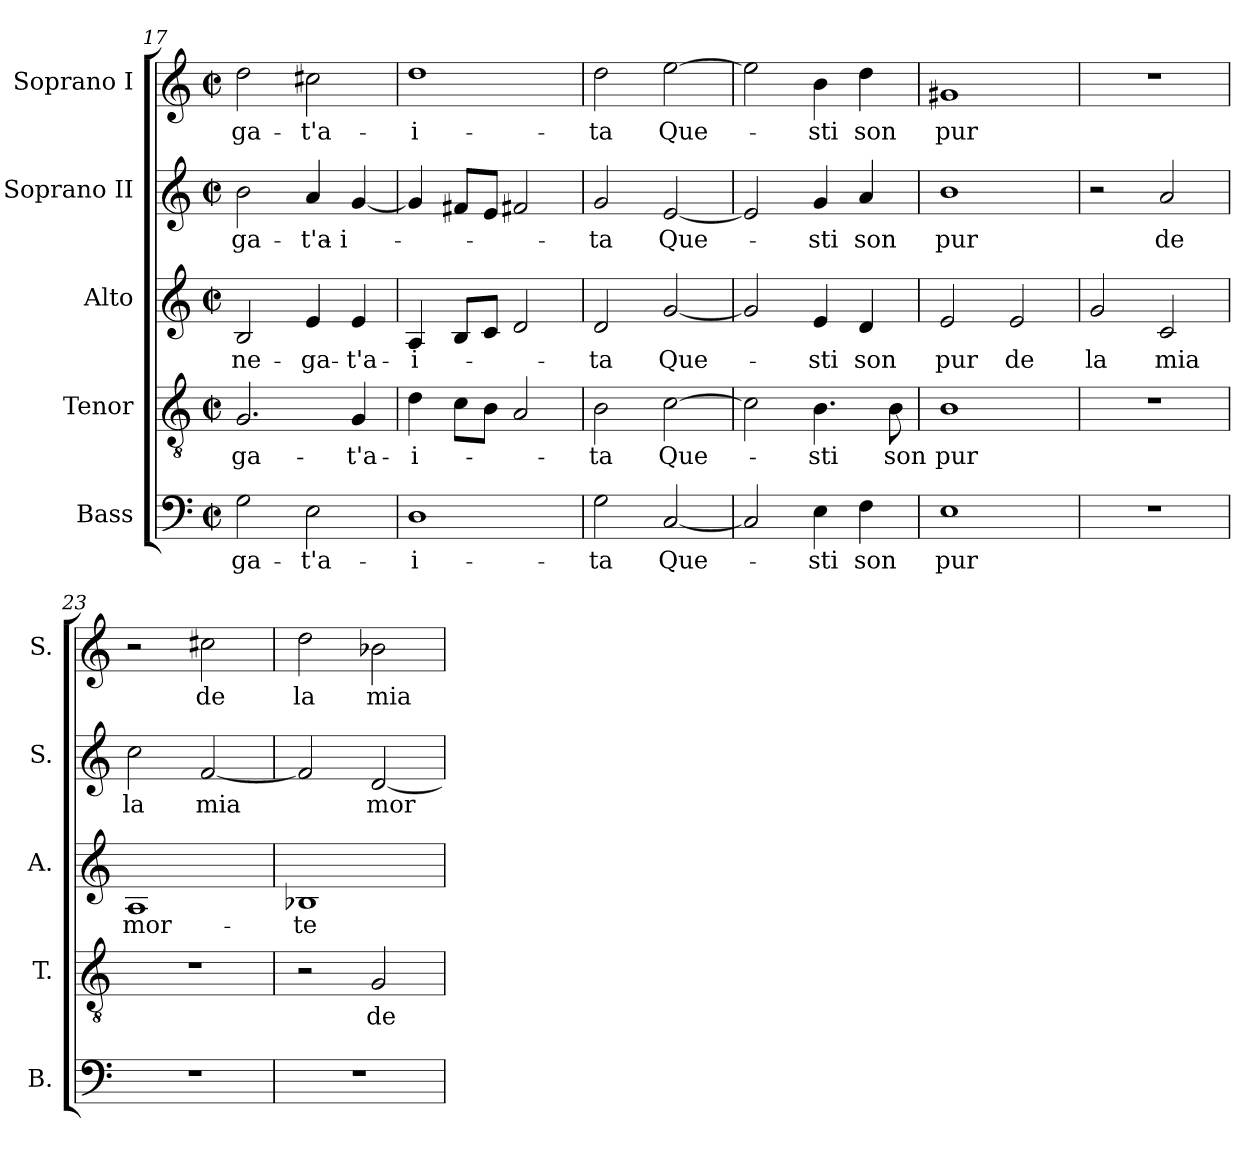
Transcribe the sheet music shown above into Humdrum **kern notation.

**kern	**text	**kern	**text	**kern	**text	**kern	**text	**kern	**text
*part5	*part5	*part4	*part4	*part3	*part3	*part2	*part2	*part1	*part1
*staff5	*staff5	*staff4	*staff4	*staff3	*staff3	*staff2	*staff2	*staff1	*staff1
*I"Bass	*	*I"Tenor	*	*I"Alto	*	*I"Soprano II	*	*I"Soprano I	*
*I'B.	*	*I'T.	*	*I'A.	*	*I'S.	*	*I'S.	*
*clefF4	*	*clefGv2	*	*clefG2	*	*clefG2	*	*clefG2	*
*	*	*ITrd7c12	*	*	*	*	*	*	*
*k[]	*	*k[]	*	*k[]	*	*k[]	*	*k[]	*
*C:	*	*C:	*	*C:	*	*C:	*	*C:	*
*M2/2	*	*M2/2	*	*M2/2	*	*M2/2	*	*M2/2	*
*met(c|)	*	*met(c|)	*	*met(c|)	*	*met(c|)	*	*met(c|)	*
=17	=17	=17	=17	=17	=17	=17	=17	=17	=17
!	!LO:LY:b:color=#000000	!	!	!	!	!	!	!	!
!	!	!	!LO:LY:b:color=#000000	!	!	!	!	!	!
!	!	!	!	!	!LO:LY:b:color=#000000	!	!	!	!
!	!	!	!	!	!	!	!LO:LY:b:color=#000000	!	!
!	!	!	!	!	!	!	!	!	!LO:LY:b:color=#000000
2Gi\	-ga-	2.GGi/	-ga-	2Bi/	ne-	2bi\	-ga-	2ddi\	-ga-
!	!LO:LY:b:color=#000000	!	!	!	!	!	!	!	!
!	!	!	!	!	!LO:LY:b:color=#000000	!	!	!	!
!	!	!	!	!	!	!	!LO:LY:b:color=#000000	!	!
!	!	!	!	!	!	!	!	!	!LO:LY:b:color=#000000
2Ei\	-t'a-	.	.	4ei/	-ga-	4ai/	-t'a-	2cc#Xi\	-t'a-
!	!	!	!LO:LY:b:color=#000000	!	!	!	!	!	!
!	!	!	!	!	!LO:LY:b:color=#000000	!	!	!	!
!	!	!	!	!	!	!	!LO:LY:b:color=#000000	!	!
.	.	4GGi/	-t'a-	4ei/	-t'a-	[4gi/	-i-	.	.
=18	=18	=18	=18	=18	=18	=18	=18	=18	=18
!	!LO:LY:b:color=#000000	!	!	!	!	!	!	!	!
!	!	!	!LO:LY:b:color=#000000	!	!	!	!	!	!
!	!	!	!	!	!LO:LY:b:color=#000000	!	!	!	!
!	!	!	!	!	!	!	!	!	!LO:LY:b:color=#000000
1Di	-i-	4Di\	-i-	4Ai/	-i-	4gi/]	.	1ddi	-i-
.	.	8Ci\L	.	8Bi/L	.	8f#Xi/L	.	.	.
.	.	8BBi\J	.	8ci/J	.	8ei/J	.	.	.
.	.	2AAi/	.	2di/	.	2f#Xi/	.	.	.
=19	=19	=19	=19	=19	=19	=19	=19	=19	=19
!	!LO:LY:b:color=#000000	!	!	!	!	!	!	!	!
!	!	!	!LO:LY:b:color=#000000	!	!	!	!	!	!
!	!	!	!	!	!LO:LY:b:color=#000000	!	!	!	!
!	!	!	!	!	!	!	!LO:LY:b:color=#000000	!	!
!	!	!	!	!	!	!	!	!	!LO:LY:b:color=#000000
2Gi\	-ta	2BBi\	-ta	2di/	-ta	2gi/	-ta	2ddi\	-ta
!	!LO:LY:b:color=#000000	!	!	!	!	!	!	!	!
!	!	!	!LO:LY:b:color=#000000	!	!	!	!	!	!
!	!	!	!	!	!LO:LY:b:color=#000000	!	!	!	!
!	!	!	!	!	!	!	!LO:LY:b:color=#000000	!	!
!	!	!	!	!	!	!	!	!	!LO:LY:b:color=#000000
[2Ci/	Que-	[2Ci\	Que-	[2gi/	Que-	[2ei/	Que-	[2eei\	Que-
=20	=20	=20	=20	=20	=20	=20	=20	=20	=20
2Ci/]	.	2Ci\]	.	2gi/]	.	2ei/]	.	2eei\]	.
!	!LO:LY:b:color=#000000	!	!	!	!	!	!	!	!
!	!	!	!LO:LY:b:color=#000000	!	!	!	!	!	!
!	!	!	!	!	!LO:LY:b:color=#000000	!	!	!	!
!	!	!	!	!	!	!	!LO:LY:b:color=#000000	!	!
!	!	!	!	!	!	!	!	!	!LO:LY:b:color=#000000
4Ei\	-sti	4.BBi\	-sti	4ei/	-sti	4gi/	-sti	4bi\	-sti
!	!LO:LY:b:color=#000000	!	!	!	!	!	!	!	!
!	!	!	!	!	!LO:LY:b:color=#000000	!	!	!	!
!	!	!	!	!	!	!	!LO:LY:b:color=#000000	!	!
!	!	!	!	!	!	!	!	!	!LO:LY:b:color=#000000
4Fi\	son	.	.	4di/	son	4ai/	son	4ddi\	son
!	!	!	!LO:LY:b:color=#000000	!	!	!	!	!	!
.	.	8BBi\	son	.	.	.	.	.	.
=21	=21	=21	=21	=21	=21	=21	=21	=21	=21
!	!LO:LY:b:color=#000000	!	!	!	!	!	!	!	!
!	!	!	!LO:LY:b:color=#000000	!	!	!	!	!	!
!	!	!	!	!	!LO:LY:b:color=#000000	!	!	!	!
!	!	!	!	!	!	!	!LO:LY:b:color=#000000	!	!
!	!	!	!	!	!	!	!	!	!LO:LY:b:color=#000000
1Ei	pur	1BBi	pur	2ei/	pur	1bi	pur	1g#Xi	pur
!	!	!	!	!	!LO:LY:b:color=#000000	!	!	!	!
.	.	.	.	2ei/	de	.	.	.	.
=22	=22	=22	=22	=22	=22	=22	=22	=22	=22
!	!	!	!	!	!LO:LY:b:color=#000000	!	!	!	!
1r	.	1r	.	2gi/	la	2r	.	1r	.
!	!	!	!	!	!LO:LY:b:color=#000000	!	!	!	!
!	!	!	!	!	!	!	!LO:LY:b:color=#000000	!	!
.	.	.	.	2ci/	mia	2ai/	de	.	.
=23	=23	=23	=23	=23	=23	=23	=23	=23	=23
!	!	!	!	!	!LO:LY:b:color=#000000	!	!	!	!
!	!	!	!	!	!	!	!LO:LY:b:color=#000000	!	!
1r	.	1r	.	1Ai	mor-	2cci\	la	2r	.
!	!	!	!	!	!	!	!LO:LY:b:color=#000000	!	!
!	!	!	!	!	!	!	!	!	!LO:LY:b:color=#000000
.	.	.	.	.	.	[2fi/	mia	2cc#Xi\	de
!!LO:LB:g=z
=24	=24	=24	=24	=24	=24	=24	=24	=24	=24
!	!	!	!	!	!LO:LY:b:color=#000000	!	!	!	!
!	!	!	!	!	!	!	!	!	!LO:LY:b:color=#000000
1r	.	2r	.	1B-Xi	-te	2fi/]	.	2ddi\	la
!	!	!	!LO:LY:b:color=#000000	!	!	!	!	!	!
!	!	!	!	!	!	!	!LO:LY:b:color=#000000	!	!
!	!	!	!	!	!	!	!	!	!LO:LY:b:color=#000000
.	.	2GGi/	de	.	.	[2di/	mor-	2b-Xi\	mia
=	=	=	=	=	=	=	=	=	=
*-	*-	*-	*-	*-	*-	*-	*-	*-	*-
